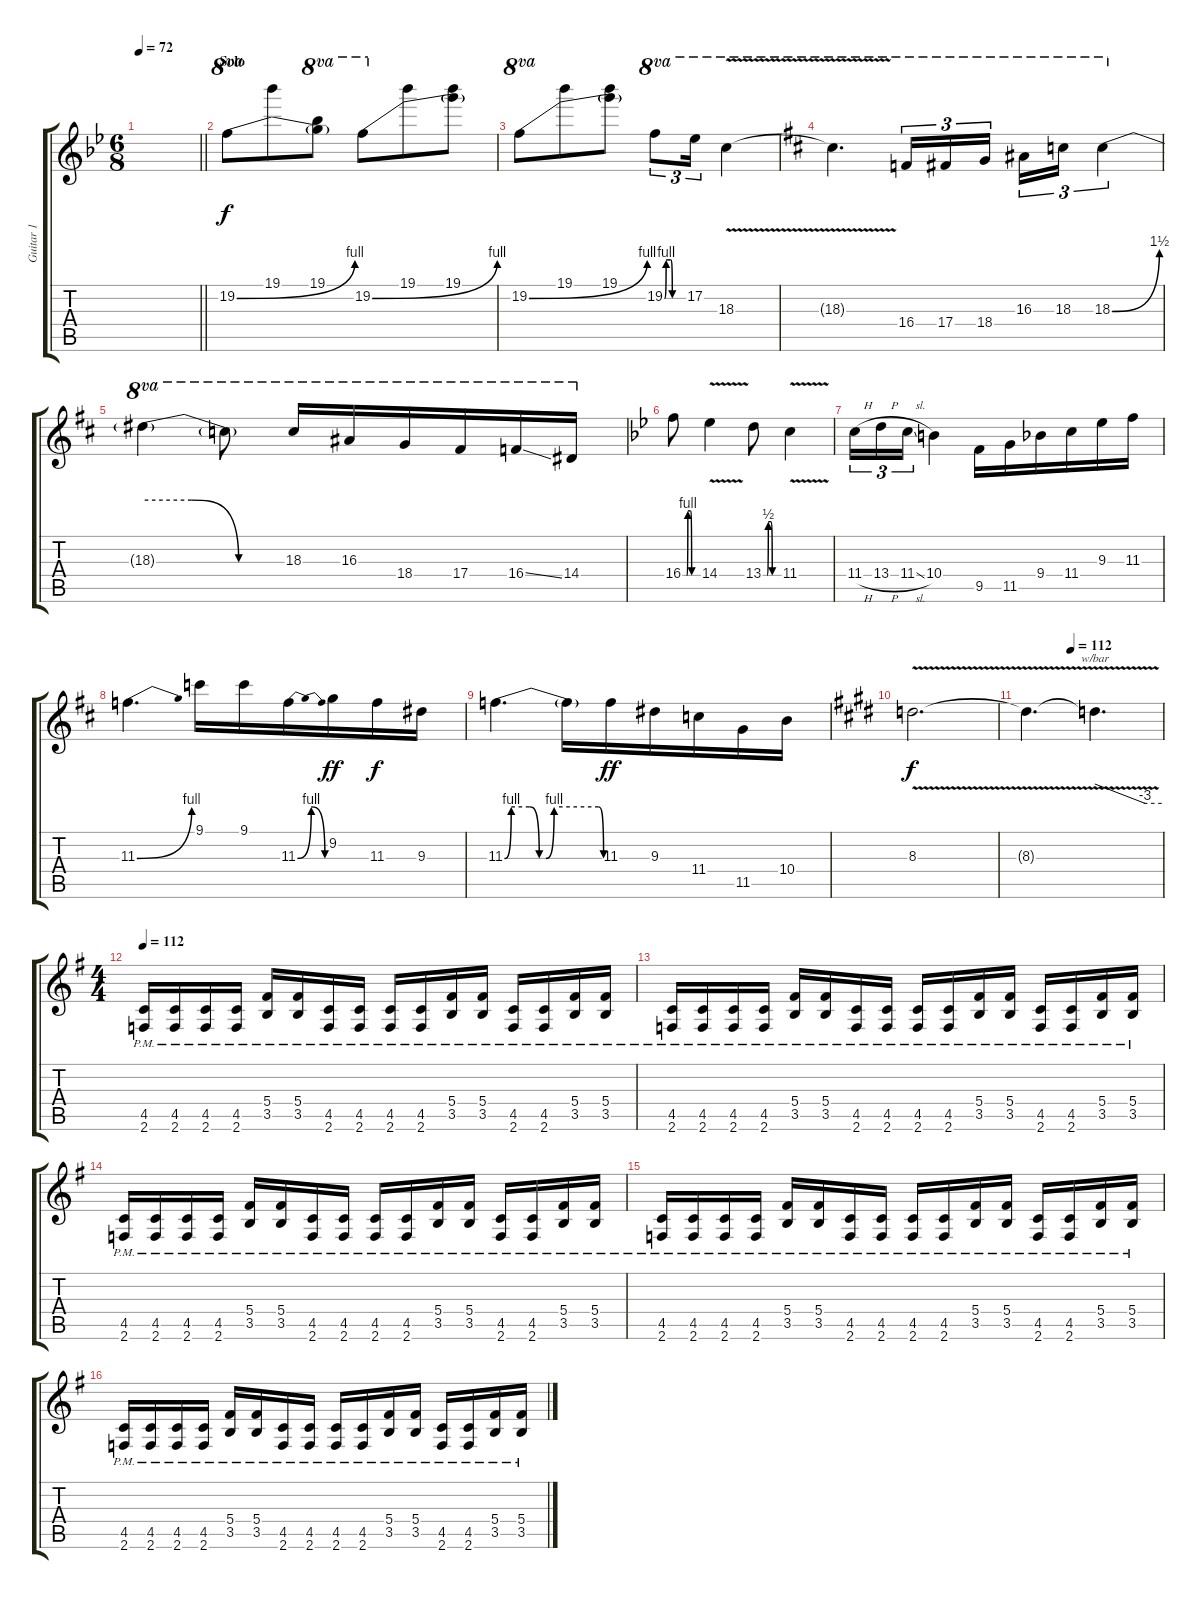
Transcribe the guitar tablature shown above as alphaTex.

\track ("Guitar 1" "Guitar 1") {instrument distortionguitar}
\staff {score tabs}
\tuning (Eb4 Bb3 Gb3 Db3 Ab2 Eb2) {hide}
\ts (6 8)
\tempo 72
\clef g2
\barLineRight lightlight
\ks bb
|
\section ("" "Solo")
19.2{be (bend 0 0 60 4)}.8{ot 8va} 19.1.8 (19.1 19.2{t}).8{ot 8va} 19.2{be (bend 0 0 60 4)}.8{ot 8va} 19.1.8 (19.1 19.2{t}).8 |
19.2{be (bend 0 0 60 4)}.8{ot 8va} 19.1.8 (19.1 19.2{t}).8 19.2{be (custom 0 0 5 4 20 4 25 0 60 0)}.8{tu (3 2) ot 8va} 17.2.16{tu (3 2) ot 8va} 18.3{v}.4{ot 8va} |
\ks d
18.3{v t}.4{d ot 8va} 16.4.16{tu (3 2) ot 8va} 17.4.16{tu (3 2) ot 8va} 18.4.16{tu (3 2) ot 8va beam splitsecondary} 16.3.16{tu (3 2) ot 8va} 18.3.16{tu (3 2) ot 8va} 18.3{be (bend 0 0 60 6)}.4{tu (3 2) ot 8va} |
18.3{be (custom 0 6 20 6 40 0 60 0) t}.4{ot 8va} 18.3{t}.8{ot 8va} 18.3.16{ot 8va} 16.3.16{ot 8va} 18.4.16{ot 8va} 17.4.16{ot 8va} 16.4{ss}.16{ot 8va} 14.4.16{ot 8va} |
\ks bb
16.4{be (custom 0 0 7 0 10 0 15 0 20 4 30 4 35 0 60 0)}.8 14.4{v}.4 13.4{be (custom 0 0 15 0 20 2 30 2 35 0 60 0)}.8 11.4{v}.4 |
11.4{h}.16{tu (3 2)} 13.4{h}.16{tu (3 2)} 11.4{sl}.16{tu (3 2)} 10.4.4 9.5.16 11.5.16 9.4.16 11.4.16 9.3.16 11.3.16 |
\ks d
11.3{be (bend 0 0 60 4)}.4{d} 9.1.16 9.1.16 11.3{be (bendrelease 0 0 15 4 52 4 60 0)}.16 9.2.16{dy ff} 11.3.16{dy f} 9.3.16 |
11.3{be (custom 0 0 4 4 15 4 21 0 25 0 30 4 57 4 60 0)}.4{d} 11.3{t}.16 11.3.16{dy ff} 9.3.16 11.4.16 11.5.16 10.4.16 |
\ks e
8.3{v}.2{d dy f} |
\tempo (112 0.3333333333333333)
\ks c#minor
8.3{v t}.4{d} 8.3{v t}.4{d tbe (custom default 0 0 45 -12 60 -12)} |
\ts (4 4)
\tempo 112
\ks g
(4.5{pm} 2.6{pm}).16 (4.5{pm} 2.6{pm}).16 (4.5{pm} 2.6{pm}).16 (4.5{pm} 2.6{pm}).16 (5.4{pm} 3.5{pm}).16 (5.4{pm} 3.5{pm}).16 (4.5{pm} 2.6{pm}).16 (4.5{pm} 2.6{pm}).16 (4.5{pm} 2.6{pm}).16 (4.5{pm} 2.6{pm}).16 (5.4{pm} 3.5{pm}).16 (5.4{pm} 3.5{pm}).16 (4.5{pm} 2.6{pm}).16 (4.5{pm} 2.6{pm}).16 (5.4{pm} 3.5{pm}).16 (5.4{pm} 3.5{pm}).16 |
(4.5{pm} 2.6{pm}).16 (4.5{pm} 2.6{pm}).16 (4.5{pm} 2.6{pm}).16 (4.5{pm} 2.6{pm}).16 (5.4{pm} 3.5{pm}).16 (5.4{pm} 3.5{pm}).16 (4.5{pm} 2.6{pm}).16 (4.5{pm} 2.6{pm}).16 (4.5{pm} 2.6{pm}).16 (4.5{pm} 2.6{pm}).16 (5.4{pm} 3.5{pm}).16 (5.4{pm} 3.5{pm}).16 (4.5{pm} 2.6{pm}).16 (4.5{pm} 2.6{pm}).16 (5.4{pm} 3.5{pm}).16 (5.4{pm} 3.5{pm}).16 |
(4.5{pm} 2.6{pm}).16 (4.5{pm} 2.6{pm}).16 (4.5{pm} 2.6{pm}).16 (4.5{pm} 2.6{pm}).16 (5.4{pm} 3.5{pm}).16 (5.4{pm} 3.5{pm}).16 (4.5{pm} 2.6{pm}).16 (4.5{pm} 2.6{pm}).16 (4.5{pm} 2.6{pm}).16 (4.5{pm} 2.6{pm}).16 (5.4{pm} 3.5{pm}).16 (5.4{pm} 3.5{pm}).16 (4.5{pm} 2.6{pm}).16 (4.5{pm} 2.6{pm}).16 (5.4{pm} 3.5{pm}).16 (5.4{pm} 3.5{pm}).16 |
(4.5{pm} 2.6{pm}).16 (4.5{pm} 2.6{pm}).16 (4.5{pm} 2.6{pm}).16 (4.5{pm} 2.6{pm}).16 (5.4{pm} 3.5{pm}).16 (5.4{pm} 3.5{pm}).16 (4.5{pm} 2.6{pm}).16 (4.5{pm} 2.6{pm}).16 (4.5{pm} 2.6{pm}).16 (4.5{pm} 2.6{pm}).16 (5.4{pm} 3.5{pm}).16 (5.4{pm} 3.5{pm}).16 (4.5{pm} 2.6{pm}).16 (4.5{pm} 2.6{pm}).16 (5.4{pm} 3.5{pm}).16 (5.4{pm} 3.5{pm}).16 |
(4.5{pm} 2.6{pm}).16 (4.5{pm} 2.6{pm}).16 (4.5{pm} 2.6{pm}).16 (4.5{pm} 2.6{pm}).16 (5.4{pm} 3.5{pm}).16 (5.4{pm} 3.5{pm}).16 (4.5{pm} 2.6{pm}).16 (4.5{pm} 2.6{pm}).16 (4.5{pm} 2.6{pm}).16 (4.5{pm} 2.6{pm}).16 (5.4{pm} 3.5{pm}).16 (5.4{pm} 3.5{pm}).16 (4.5{pm} 2.6{pm}).16 (4.5{pm} 2.6{pm}).16 (5.4{pm} 3.5{pm}).16 (5.4{pm} 3.5{pm}).16
